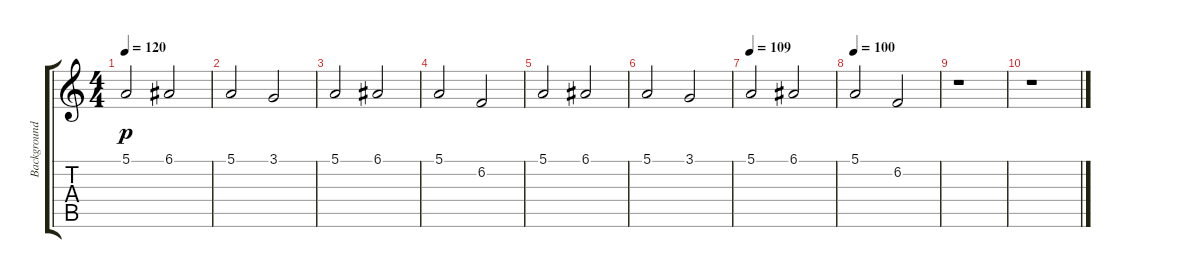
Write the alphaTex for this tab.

\track ("Background" "Background") {instrument choiraahs}
\staff {score tabs}
\tuning (E4 B3 G3 D3 A2 E2) {hide}
\ts (4 4)
\tempo 120
\clef g2
\ks c
5.1.2{dy p} 6.1.2 |
5.1.2 3.1.2 |
5.1.2 6.1.2 |
5.1.2 6.2.2 |
5.1.2 6.1.2 |
5.1.2 3.1.2 |
\tempo 109
5.1.2 6.1.2 |
\tempo 100
5.1.2 6.2.2 |
r.1 |
r.1
